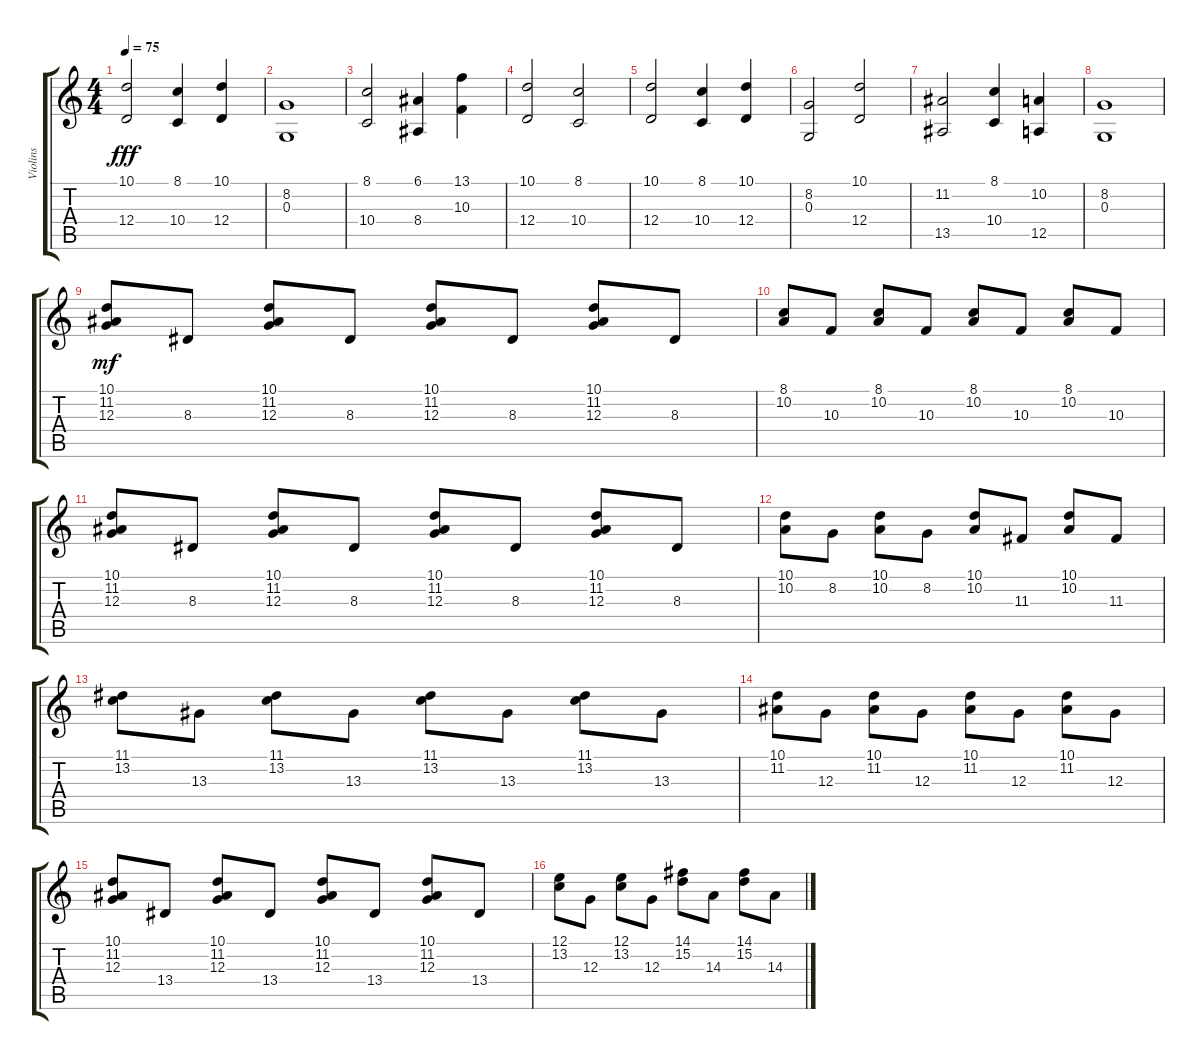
\track ("Violins" "Violins") {instrument stringensemble1}
\staff {score tabs}
\tuning (E4 B3 G3 D3 A2 E2) {hide}
\ts (4 4)
\tempo 75
\clef g2
\ks c
(10.1 12.4).2{dy fff instrument stringensemble1} (8.1 10.4).4 (10.1 12.4).4 |
(8.2 0.3).1 |
(8.1 10.4).2 (6.1 8.4).4 (13.1 10.3).4 |
(10.1 12.4).2 (8.1 10.4).2 |
(10.1 12.4).2 (8.1 10.4).4 (10.1 12.4).4 |
(8.2 0.3).2 (10.1 12.4).2 |
(11.2 13.5).2 (8.1 10.4).4 (10.2 12.5).4 |
(8.2 0.3).1 |
(10.1 11.2 12.3).8{dy mf} 8.3.8 (10.1 11.2 12.3).8 8.3.8 (10.1 11.2 12.3).8 8.3.8 (10.1 11.2 12.3).8 8.3.8 |
(8.1 10.2).8 10.3.8 (8.1 10.2).8 10.3.8 (8.1 10.2).8 10.3.8 (8.1 10.2).8 10.3.8 |
(10.1 11.2 12.3).8 8.3.8 (10.1 11.2 12.3).8 8.3.8 (10.1 11.2 12.3).8 8.3.8 (10.1 11.2 12.3).8 8.3.8 |
(10.1 10.2).8 8.2.8 (10.1 10.2).8 8.2.8 (10.1 10.2).8 11.3.8 (10.1 10.2).8 11.3.8 |
(11.1 13.2).8 13.3.8 (11.1 13.2).8 13.3.8 (11.1 13.2).8 13.3.8 (11.1 13.2).8 13.3.8 |
(10.1 11.2).8 12.3.8 (10.1 11.2).8 12.3.8 (10.1 11.2).8 12.3.8 (10.1 11.2).8 12.3.8 |
(10.1 11.2 12.3).8 13.4.8 (10.1 11.2 12.3).8 13.4.8 (10.1 11.2 12.3).8 13.4.8 (10.1 11.2 12.3).8 13.4.8 |
(12.1 13.2).8 12.3.8 (12.1 13.2).8 12.3.8 (14.1 15.2).8 14.3.8 (14.1 15.2).8 14.3.8
